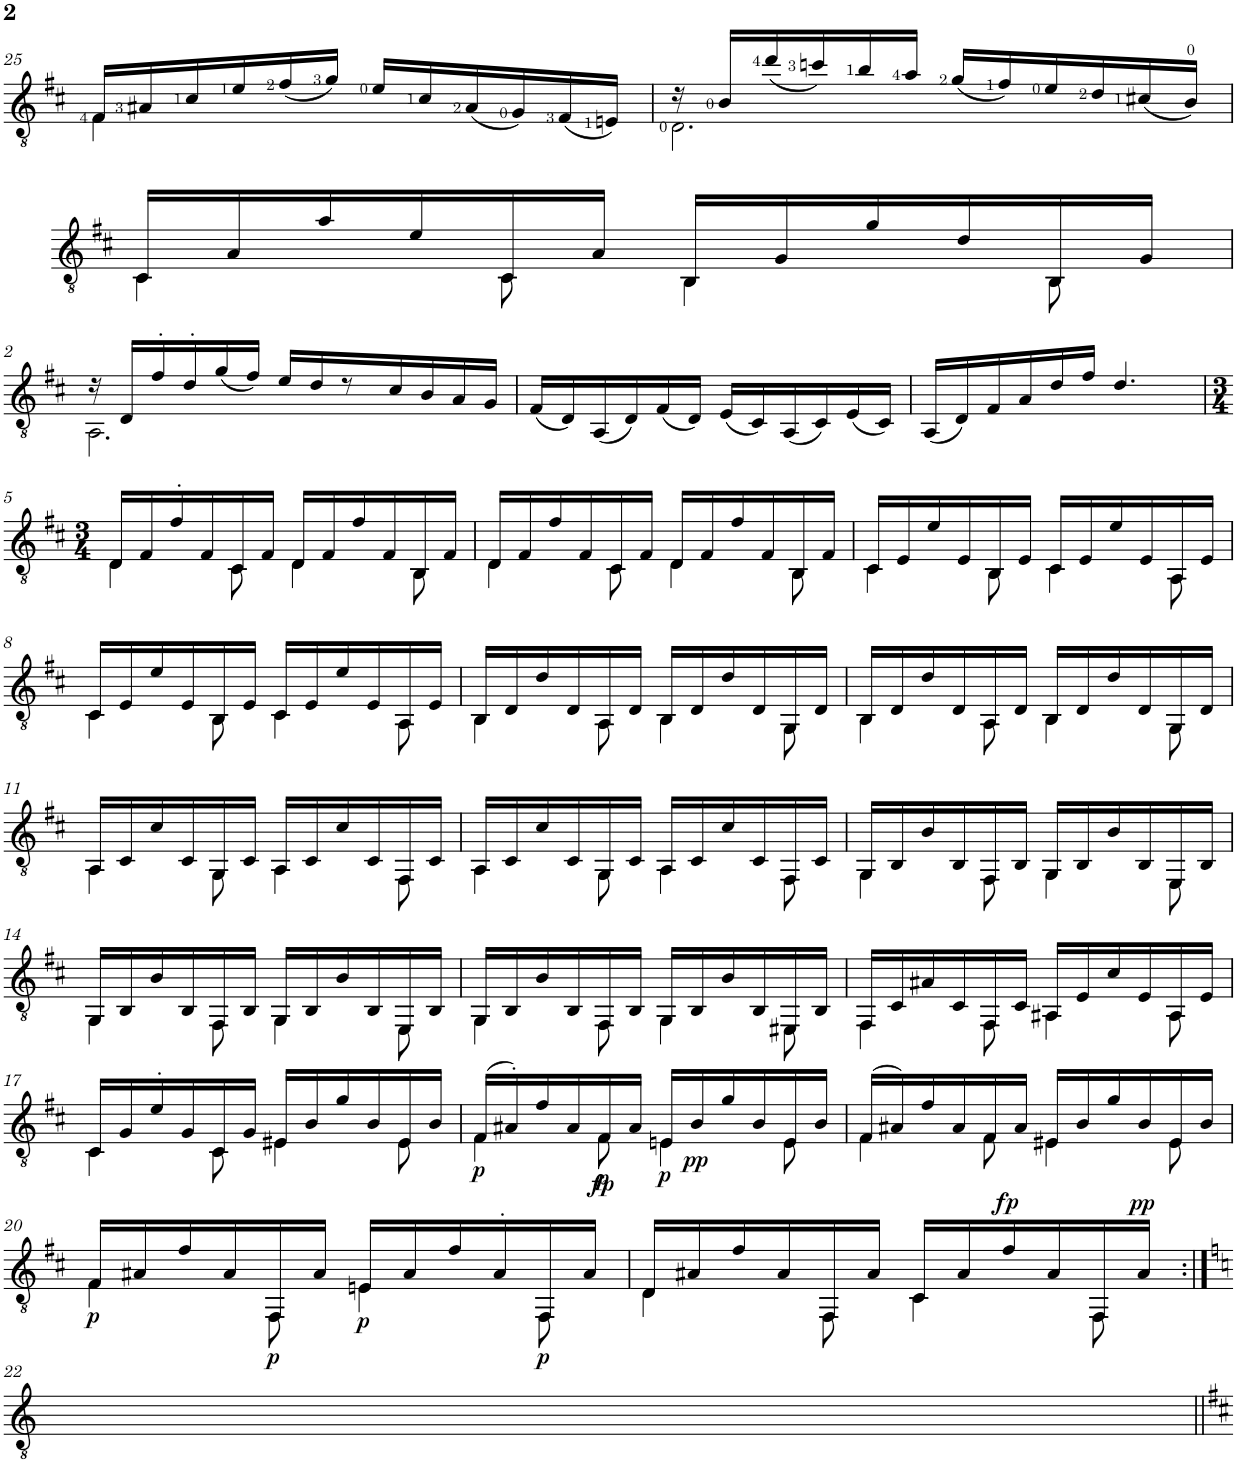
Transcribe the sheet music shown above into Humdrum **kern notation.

**kern	**dynam
*part1	*part1
*staff1	*staff1
*I"Classical Guitar	*
*I'Guit.	*
!!LO:PB:g=z
*clefGv2	*
*k[f#c#]	*
*M6/8	*
=25	=25
*^	*
16F#/LL	4F#\	.
16A#X/	.	.
16c#/	.	.
16e/	.	.
(<16f#/	2ryy	.
16g/JJ)	.	.
16e/LL	.	.
16c#/	.	.
(<16A#/	.	.
16G/)	.	.
(<16F#/	.	.
16En/JJ)	.	.
=26	=26	=26
16r	2.D\	.
16B/LL	.	.
(<16dd/	.	.
16ccn/)	.	.
16b/	.	.
16a/JJ	.	.
(<16g/LL	.	.
16f#/)	.	.
16e/	.	.
16d/	.	.
(<16c#X/	.	.
16B/JJ)	.	.
!!LO:LB:g=z	!!
=1	=1	=1
16C#/LL	4C#\	.
16A/	.	.
16a/	.	.
16e/	.	.
16C#/	8C#\	.
16A/JJ	.	.
16BB/LL	4BB\	.
16G/	.	.
16g/	.	.
16d/	.	.
16BB/	8BB\	.
16G/JJ	.	.
!!LO:LB:g=z	!!
=2	=2	=2
16r	2.AA\	.
16D/LL	.	.
16f#'/	.	.
16d'/	.	.
(<16g/	.	.
16f#/JJ)	.	.
16e/LL	.	.
16d/J	.	.
8r	.	.
16c#/L	.	.
16B/	.	.
16A/	8ryy	.
16G/JJ	.	.
*v	*v	*
=3	=3
(<16F#/LL	.
16D/)	.
(<16AA/	.
16D/)	.
(<16F#/	.
16D/JJ)	.
(<16E/LL	.
16C#/)	.
(<16AA/	.
16C#/)	.
(<16E/	.
16C#/JJ)	.
=4	=4
(<16AA/LL	.
16D/)	.
16F#/	.
16A/	.
16d/	.
16f#/JJ	.
4.d/	.
!!LO:LB:g=z
=5	=5
*M3/4	*
*^	*
16D/LL	4D\	.
16F#/	.	.
16f#'/	.	.
16F#/	.	.
16C#/	8C#\	.
16F#/JJ	.	.
16D/LL	4D\	.
16F#/	.	.
16f#/	.	.
16F#/	.	.
16BB/	8BB\	.
16F#/JJ	.	.
=6	=6	=6
16D/LL	4D\	.
16F#/	.	.
16f#/	.	.
16F#/	.	.
16C#/	8C#\	.
16F#/JJ	.	.
16D/LL	4D\	.
16F#/	.	.
16f#/	.	.
16F#/	.	.
16BB/	8BB\	.
16F#/JJ	.	.
=7	=7	=7
16C#/LL	4C#\	.
16E/	.	.
16e/	.	.
16E/	.	.
16BB/	8BB\	.
16E/JJ	.	.
16C#/LL	4C#\	.
16E/	.	.
16e/	.	.
16E/	.	.
16AA/	8AA\	.
16E/JJ	.	.
!!LO:LB:g=z	!!
=8	=8	=8
16C#/LL	4C#\	.
16E/	.	.
16e/	.	.
16E/	.	.
16BB/	8BB\	.
16E/JJ	.	.
16C#/LL	4C#\	.
16E/	.	.
16e/	.	.
16E/	.	.
16AA/	8AA\	.
16E/JJ	.	.
=9	=9	=9
16BB/LL	4BB\	.
16D/	.	.
16d/	.	.
16D/	.	.
16AA/	8AA\	.
16D/JJ	.	.
16BB/LL	4BB\	.
16D/	.	.
16d/	.	.
16D/	.	.
16GG/	8GG\	.
16D/JJ	.	.
=10	=10	=10
16BB/LL	4BB\	.
16D/	.	.
16d/	.	.
16D/	.	.
16AA/	8AA\	.
16D/JJ	.	.
16BB/LL	4BB\	.
16D/	.	.
16d/	.	.
16D/	.	.
16GG/	8GG\	.
16D/JJ	.	.
!!LO:LB:g=z	!!
=11	=11	=11
16AA/LL	4AA\	.
16C#/	.	.
16c#/	.	.
16C#/	.	.
16GG/	8GG\	.
16C#/JJ	.	.
16AA/LL	4AA\	.
16C#/	.	.
16c#/	.	.
16C#/	.	.
16FF#/	8FF#\	.
16C#/JJ	.	.
=12	=12	=12
16AA/LL	4AA\	.
16C#/	.	.
16c#/	.	.
16C#/	.	.
16GG/	8GG\	.
16C#/JJ	.	.
16AA/LL	4AA\	.
16C#/	.	.
16c#/	.	.
16C#/	.	.
16FF#/	8FF#\	.
16C#/JJ	.	.
=13	=13	=13
16GG/LL	4GG\	.
16BB/	.	.
16B/	.	.
16BB/	.	.
16FF#/	8FF#\	.
16BB/JJ	.	.
16GG/LL	4GG\	.
16BB/	.	.
16B/	.	.
16BB/	.	.
16EE/	8EE\	.
16BB/JJ	.	.
!!LO:LB:g=z	!!
=14	=14	=14
16GG/LL	4GG\	.
16BB/	.	.
16B/	.	.
16BB/	.	.
16FF#/	8FF#\	.
16BB/JJ	.	.
16GG/LL	4GG\	.
16BB/	.	.
16B/	.	.
16BB/	.	.
16EE/	8EE\	.
16BB/JJ	.	.
=15	=15	=15
16GG/LL	4GG\	.
16BB/	.	.
16B/	.	.
16BB/	.	.
16FF#/	8FF#\	.
16BB/JJ	.	.
16GG/LL	4GG\	.
16BB/	.	.
16B/	.	.
16BB/	.	.
16EE#X/	8EE#\	.
16BB/JJ	.	.
=16	=16	=16
16FF#/LL	4FF#\	.
16C#/	.	.
16A#X/	.	.
16C#/	.	.
16FF#/	8FF#\	.
16C#/JJ	.	.
16AA#X/LL	4AA#\	.
16E/	.	.
16c#/	.	.
16E/	.	.
16AA#/	8AA#\	.
16E/JJ	.	.
!!LO:LB:g=z	!!
=17	=17	=17
16C#/LL	4C#\	.
16G/	.	.
16e'/	.	.
16G/	.	.
16C#/	8C#\	.
16G/JJ	.	.
16E#X/LL	4E#\	.
16B/	.	.
16g/	.	.
16B/	.	.
16E#/	8E#\	.
16B/JJ	.	.
=18	=18	=18
!	!	!LO:DY:b
(>16F#/LL	4F#\	p
16A#X'/)	.	.
16f#/	.	.
16A#/	.	.
!	!	!LO:DY:b
!	!	!LO:DY:n=1:b
16F#/	8F#\	p fp
16A#/JJ	.	.
!	!	!LO:DY:n=2:b
16En/LL	4En\	p
!	!	!LO:DY:n=3:b
16B/	.	pp
16g/	.	.
16B/	.	.
16E/	8E\	.
16B/JJ	.	.
=19	=19	=19
(>16F#/LL	4F#\	.
16A#X/)	.	.
16f#/	.	.
16A#/	.	.
16F#/	8F#\	.
16A#/JJ	.	.
16E#X/LL	4E#\	.
16B/	.	.
16g/	.	.
16B/	.	.
16E#/	8E#\	.
16B/JJ	.	.
!!LO:LB:g=z	!!
=20	=20	=20
!	!	!LO:DY:b
16F#/LL	4F#\	p
16A#X/	.	.
16f#/	.	.
16A#/	.	.
!	!	!LO:DY:b
16FF#/	8FF#\	p
16A#/JJ	.	.
!	!	!LO:DY:b
16En/LL	4En\	p
16A#/	.	.
16f#/	.	.
16A#'/	.	.
!	!	!LO:DY:b
16FF#/	8FF#\	p
16A#/JJ	.	.
=21	=21	=21
16D/LL	4D\	.
16A#X/	.	.
16f#/	.	.
16A#/	.	.
16FF#/	8FF#\	.
16A#/JJ	.	.
16C#/LL	4C#\	.
16A#/	.	.
!	!	!LO:DY:a
16f#/	.	fp
16A#/	.	.
16FF#/	8FF#\	.
!	!	!LO:DY:a
16A#/JJ	.	pp
*v	*v	*
!!LO:LB:g=z
=22:|!	=22:|!
*k[]	*
2.ryy	.
=||	=||
*-	*-
